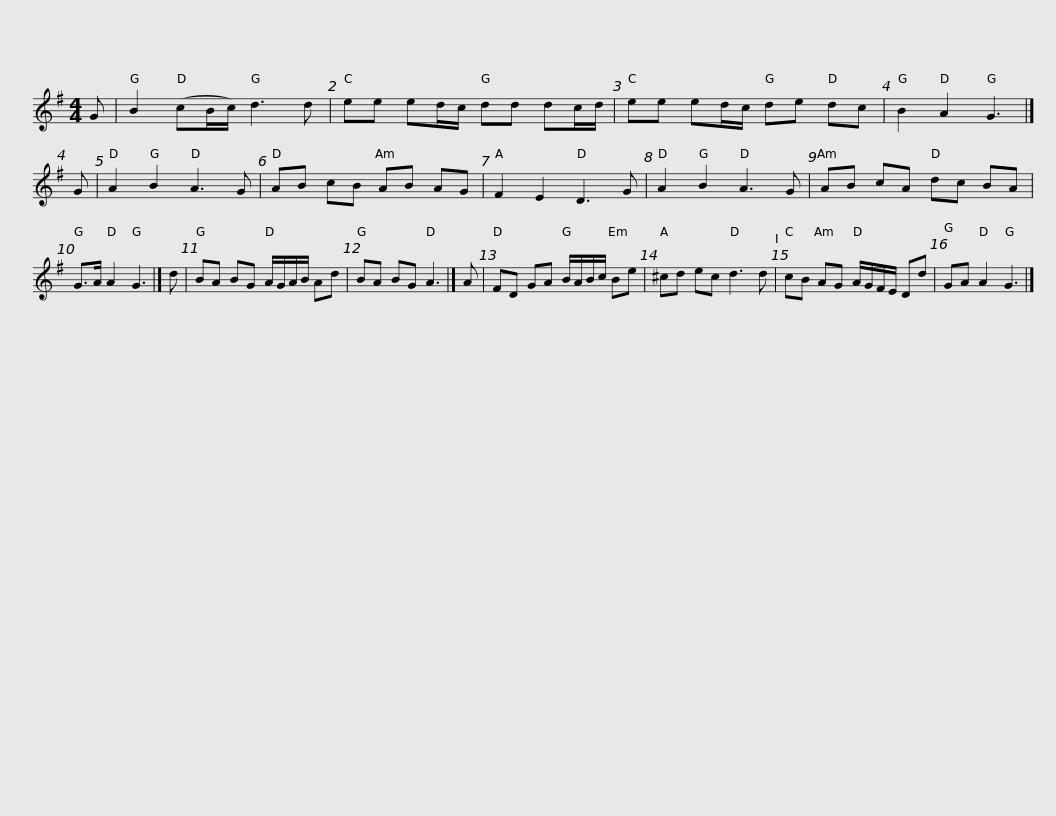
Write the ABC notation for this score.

X:1
L:1/8
M:4/4
I:linebreak $
K:G
V:1 treble
V:1
 G | B2 (cB/c/) d3 d | ee ed/c/ dd dc/d/ | ee ed/c/ de dc | B2 A2 G3 |] %5
 G | A2 B2 A3 G |$ AB cB AB AG | F2 E2 D3 G | A2 B2 A3 G | %10
 AB cA dc BA | G>A A2 G3 |] d | BA BG A/G/A/B/ Ad |$ BA BG A3 |] %15
 A | FD GA B/A/B/c/ Be | ^cd ec d3 d | cB AG A/G/F/E/ Dd | GA A2 G3 |] %20
